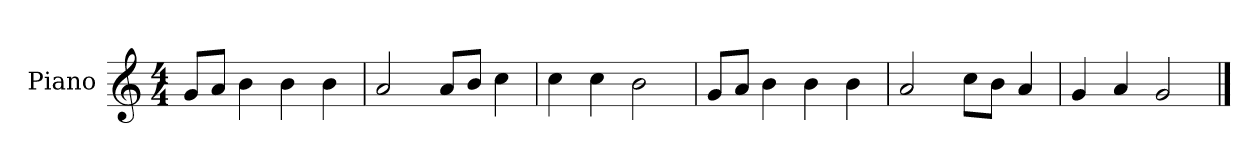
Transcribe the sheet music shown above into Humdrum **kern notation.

**kern
*part1
*staff1
*I"Piano
*I'P-no
*clefG2
*k[]
*M4/4
*MM90
=1
8g/L
8a/J
4b\
4b\
4b\
=2
2a/
8a/L
8b/J
4cc\
=3
4cc\
4cc\
2b\
=4
8g/L
8a/J
4b\
4b\
4b\
=5
2a/
8cc\L
8b\J
4a/
=6
4g/
4a/
2g/
==
*-
